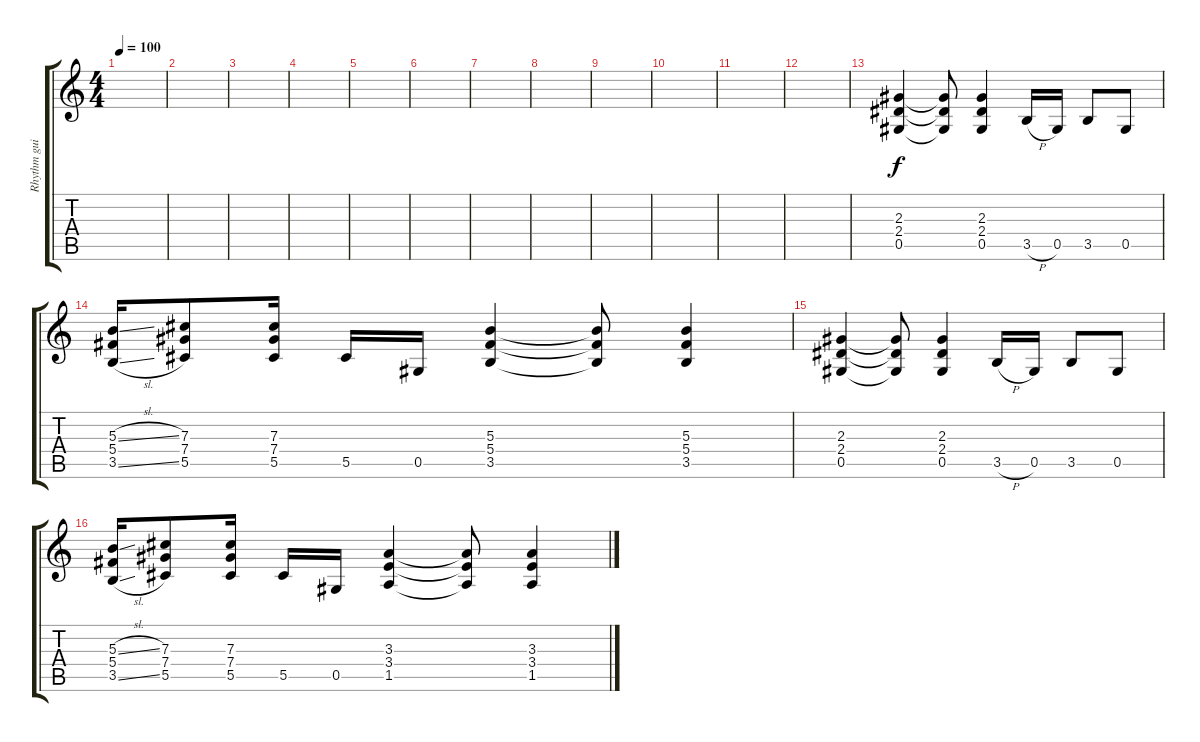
\track ("Rhythm guitar" "Rhythm gui") {instrument overdrivenguitar}
\staff {score tabs}
\tuning (Eb4 Bb3 Gb3 Db3 Ab2 Eb2) {hide}
\ts (4 4)
\tempo 100
\clef g2
\ks c
|
|
|
|
|
|
|
|
|
|
|
|
(2.3 2.4 0.5).4 (2.3{t} 2.4{t} 0.5{t}).8 (2.3 2.4 0.5).4 3.5{h}.16 0.5.16 3.5.8 0.5.8 |
(5.3{sl} 5.4 3.5{sl}).16 (7.3 7.4 5.5).8 (7.3 7.4 5.5).16 5.5.16 0.5.16 (5.3 5.4 3.5).4 (5.3{t} 5.4{t} 3.5{t}).8 (5.3 5.4 3.5).4 |
(2.3 2.4 0.5).4 (2.3{t} 2.4{t} 0.5{t}).8 (2.3 2.4 0.5).4 3.5{h}.16 0.5.16 3.5.8 0.5.8 |
(5.3{sl} 5.4 3.5{sl}).16 (7.3 7.4 5.5).8 (7.3 7.4 5.5).16 5.5.16 0.5.16 (3.3 3.4 1.5).4 (3.3{t} 3.4{t} 1.5{t}).8 (3.3 3.4 1.5).4
